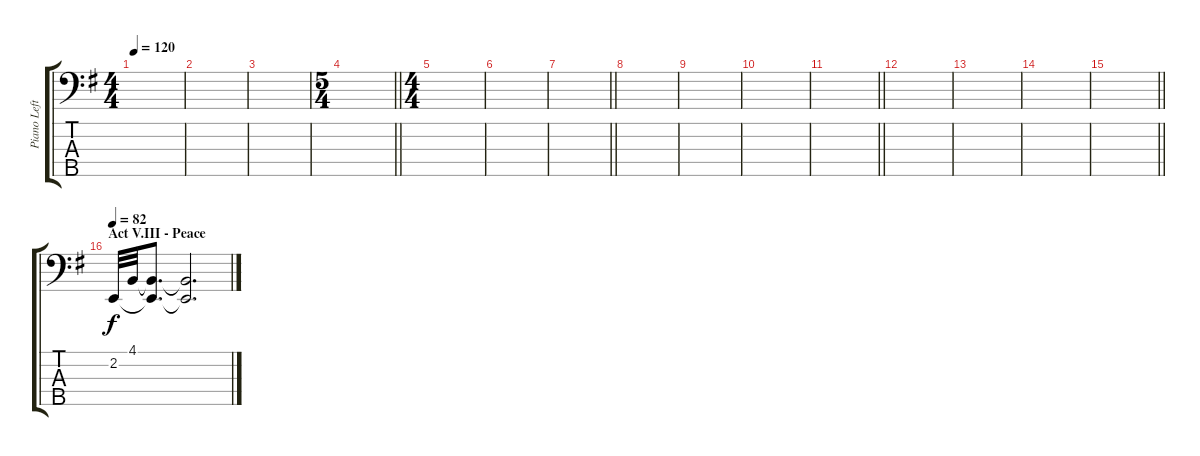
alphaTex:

\track ("Piano Left Standard" "Piano Left") {instrument acousticgrandpiano}
\staff {score tabs}
\tuning (G2 D2 A1 E1 B0) {hide}
\ts (4 4)
\tempo 120
\clef f4
\ks eminor
|
|
|
\ts (5 4)
\barLineRight lightlight
|
\ts (4 4)
|
|
\barLineRight lightlight
|
\section ("" "")
|
|
|
\barLineRight lightlight
|
|
|
|
\barLineRight lightlight
|
\section ("" "Act V.III - Peace")
\tempo 82
2.2.32{volume 16 instrument acousticgrandpiano} 4.1.32 (4.1{t} 2.2{t}).8{d} (4.1{t} 2.2{t}).2{d}
